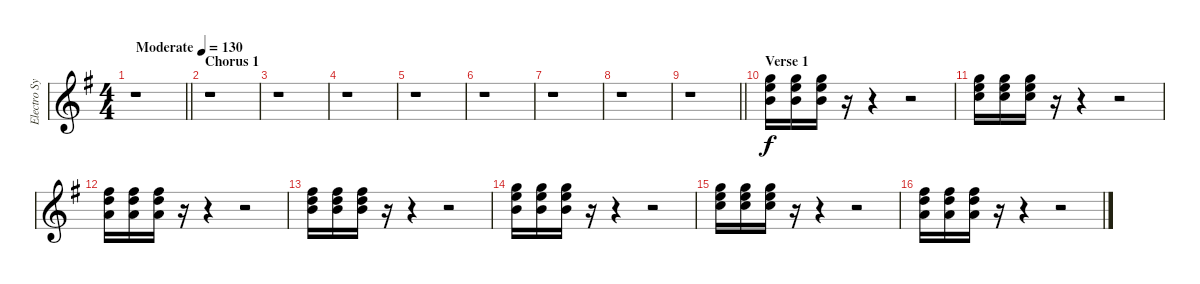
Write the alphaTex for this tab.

\track ("Electro Synth" "Electro Sy") {instrument synthbass1}
\staff {score}
\tuning (E5 B4 G4 D4 A3 E3) {hide}
\ts (4 4)
\tempo (130 "Moderate")
\clef g2
\barLineRight lightlight
\ks eminor
r.1{dy f instrument synthbass1} |
\section ("" "Chorus 1")
r.1 |
r.1 |
r.1 |
r.1 |
r.1 |
r.1 |
r.1 |
\barLineRight lightlight
r.1 |
\section ("" "Verse 1")
(0.3 2.4 2.5).16 (0.3 2.4 2.5).16 (0.3 2.4 2.5).16 r.16 r.4 r.2 |
(0.3 2.4 3.5).16 (0.3 2.4 3.5).16 (0.3 2.4 3.5).16 r.16 r.4 r.2 |
(0.4 9.5 5.6).16 (0.4 9.5 5.6).16 (0.4 9.5 5.6).16 r.16 r.4 r.2 |
(0.4 2.5 14.6).16 (0.4 2.5 14.6).16 (0.4 2.5 14.6).16 r.16 r.4 r.2 |
(0.3 2.4 2.5).16 (0.3 2.4 2.5).16 (0.3 2.4 2.5).16 r.16 r.4 r.2 |
(0.3 2.4 3.5).16 (0.3 2.4 3.5).16 (0.3 2.4 3.5).16 r.16 r.4 r.2 |
(0.4 9.5 5.6).16 (0.4 9.5 5.6).16 (0.4 9.5 5.6).16 r.16 r.4 r.2
